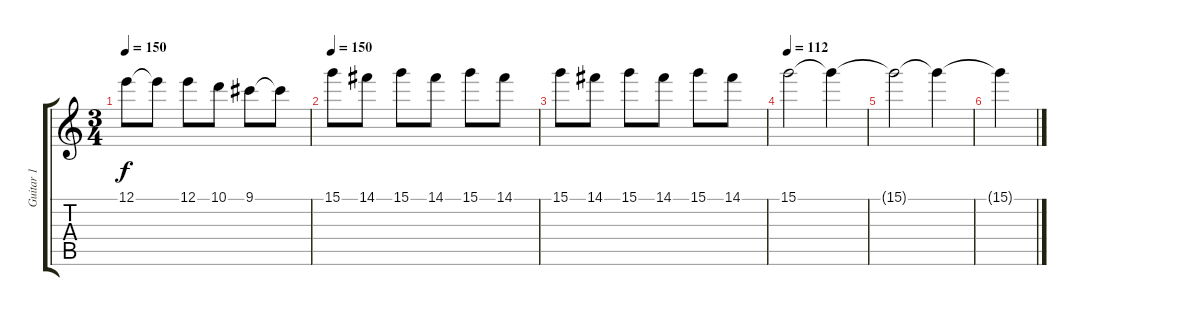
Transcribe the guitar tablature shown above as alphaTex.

\track ("Guitar 1" "Guitar 1") {instrument electricguitarjazz}
\staff {score tabs}
\tuning (E4 B3 G3 D3 A2 E2) {hide}
\ts (3 4)
\tempo 150
\clef g2
\ks c
12.1.8{dy f} 12.1{t}.8 12.1.8 10.1.8 9.1.8 9.1{t}.8 |
\tempo 150
15.1.8 14.1.8 15.1.8 14.1.8 15.1.8 14.1.8 |
15.1.8 14.1.8 15.1.8 14.1.8 15.1.8 14.1.8 |
\tempo 112
15.1.2 15.1{t}.4 |
15.1{t}.2 15.1{t}.4 |
15.1{t}.4
